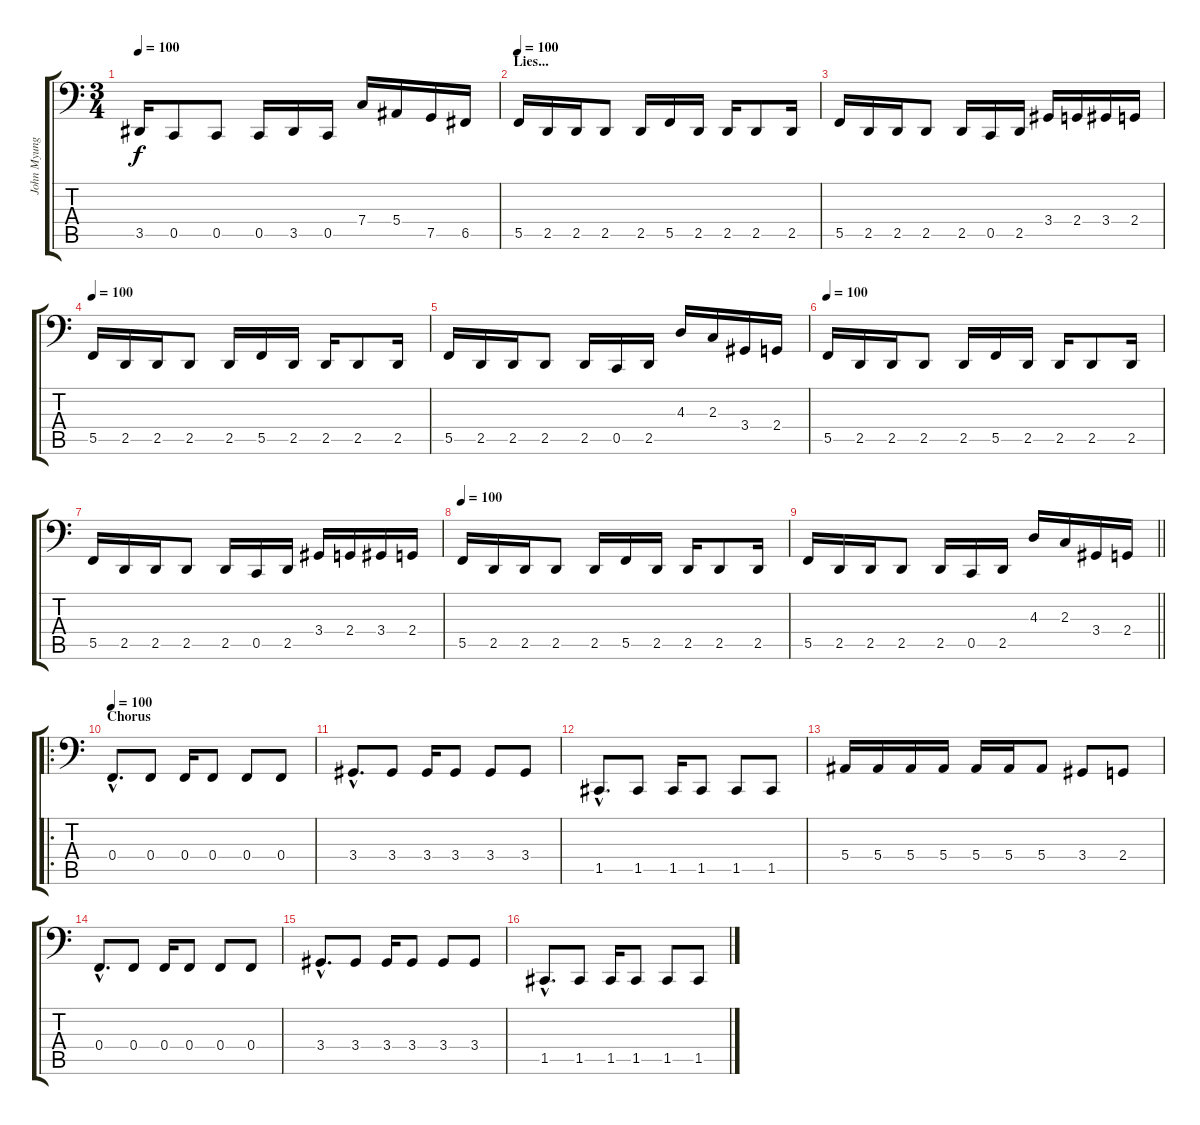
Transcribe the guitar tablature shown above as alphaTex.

\track ("John Myung" "John Myung") {instrument electricbassfinger}
\staff {score tabs}
\tuning (Ab2 Eb2 Bb1 F1 C1 G0) {hide}
\ts (3 4)
\tempo 100
\clef f4
\ks c
3.5.16{dy f} 0.5.8 0.5.8 0.5.16 3.5.16 0.5.16 7.4.16 5.4.16 7.5.16 6.5.16 |
\section ("" "Lies...")
\tempo 100
5.5.16 2.5.16 2.5.16 2.5.8 2.5.16 5.5.16 2.5.16 2.5.16 2.5.8 2.5.16 |
5.5.16 2.5.16 2.5.16 2.5.8 2.5.16 0.5.16 2.5.16 3.4.16 2.4.16 3.4.16 2.4.16 |
\tempo 100
5.5.16 2.5.16 2.5.16 2.5.8 2.5.16 5.5.16 2.5.16 2.5.16 2.5.8 2.5.16 |
5.5.16 2.5.16 2.5.16 2.5.8 2.5.16 0.5.16 2.5.16 4.3.16 2.3.16 3.4.16 2.4.16 |
\tempo 100
5.5.16 2.5.16 2.5.16 2.5.8 2.5.16 5.5.16 2.5.16 2.5.16 2.5.8 2.5.16 |
5.5.16 2.5.16 2.5.16 2.5.8 2.5.16 0.5.16 2.5.16 3.4.16 2.4.16 3.4.16 2.4.16 |
\tempo 100
5.5.16 2.5.16 2.5.16 2.5.8 2.5.16 5.5.16 2.5.16 2.5.16 2.5.8 2.5.16 |
\barLineRight lightlight
5.5.16 2.5.16 2.5.16 2.5.8 2.5.16 0.5.16 2.5.16 4.3.16 2.3.16 3.4.16 2.4.16 |
\ro
\section ("" "Chorus")
\tempo 100
0.4{hac}.8{d} 0.4.8 0.4.16 0.4.8 0.4.8 0.4.8 |
3.4{hac}.8{d} 3.4.8 3.4.16 3.4.8 3.4.8 3.4.8 |
1.5{hac}.8{d} 1.5.8 1.5.16 1.5.8 1.5.8 1.5.8 |
5.4.16 5.4.16 5.4.16 5.4.16 5.4.16 5.4.16 5.4.8 3.4.8 2.4.8 |
0.4{hac}.8{d} 0.4.8 0.4.16 0.4.8 0.4.8 0.4.8 |
3.4{hac}.8{d} 3.4.8 3.4.16 3.4.8 3.4.8 3.4.8 |
1.5{hac}.8{d} 1.5.8 1.5.16 1.5.8 1.5.8 1.5.8
